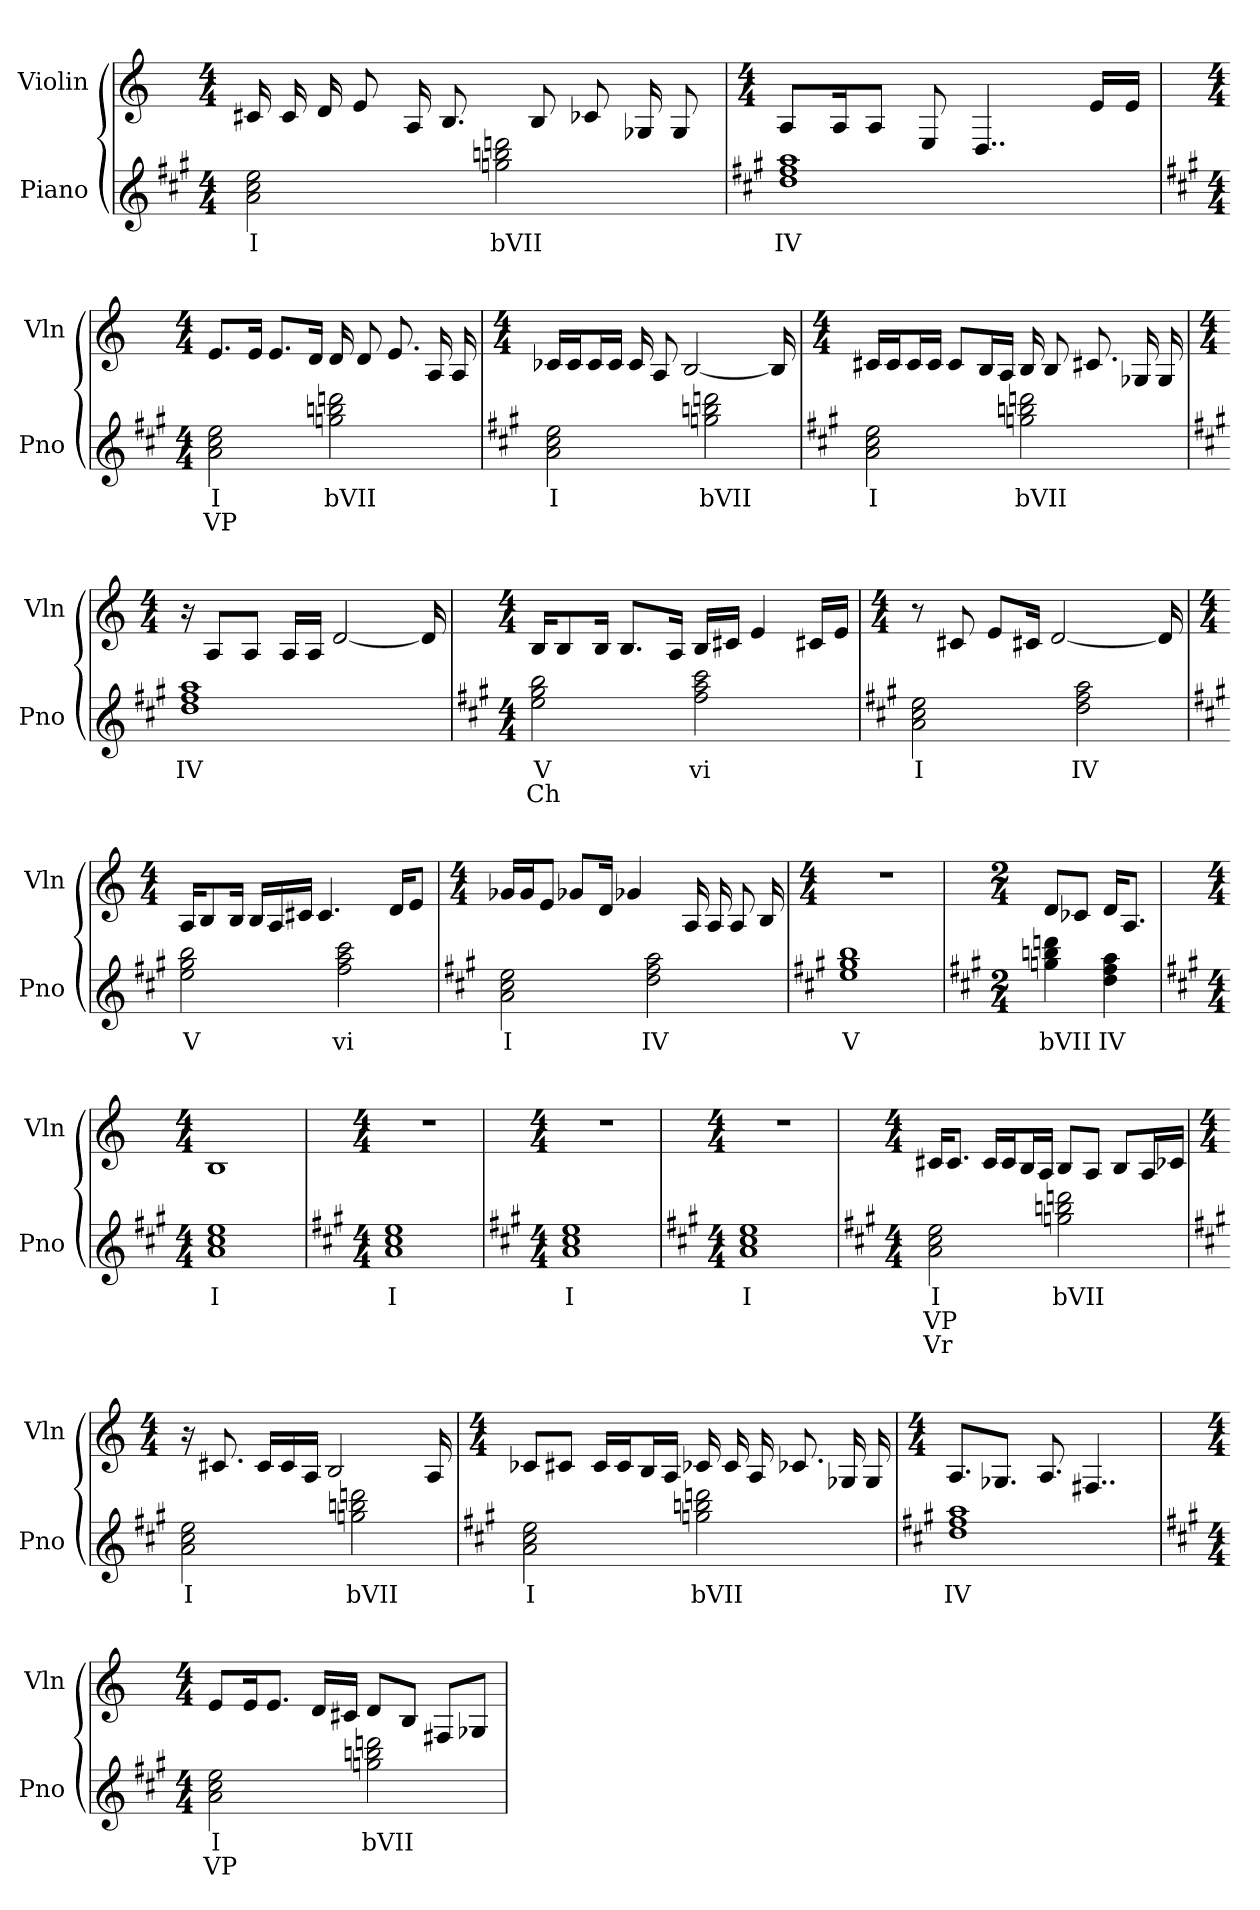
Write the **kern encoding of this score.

**kern	**text	**text	**text	**kern
*part2	*part2	*part2	*part2	*part1
*staff2	*staff2	*staff2	*staff2	*staff1
*I"Piano	*	*	*	*I"Violin
*I'Pno	*	*	*	*I'Vln
*k[f#c#g#]	*	*	*	*
*A:	*	*	*	*
*M4/4	*	*	*	*M4/4
=	=	=	=	=
2a 2cc# 2ee	I	.	.	16c#XLL
.	.	.	.	16c#J
.	.	.	.	16dL
.	.	.	.	8eJ
.	.	.	.	16AKL
.	.	.	.	8.BJ
2ggn 2bbn 2dddn	bVII	.	.	.
.	.	.	.	8BL
.	.	.	.	8c-XJ
.	.	.	.	16G-XKL
.	.	.	.	8G-J
=	=	=	=	=
*k[f#c#g#]	*	*	*	*
*A:	*	*	*	*
*	*	*	*	*M4/4
1dd 1ff# 1aa	IV	.	.	8AL
.	.	.	.	16AK
.	.	.	.	8AJ
.	.	.	.	8E
.	.	.	.	4..D
.	.	.	.	16eLL
.	.	.	.	16eJJ
=	=	=	=	=
*k[f#c#g#]	*	*	*	*
*A:	*	*	*	*
*M4/4	*	*	*	*M4/4
2a 2cc# 2ee	I	VP	.	8.eL
.	.	.	.	16eJk
.	.	.	.	8.eL
.	.	.	.	16dJk
2ggn 2bbn 2dddn	bVII	.	.	16dLL
.	.	.	.	8d
.	.	.	.	8.eJ
.	.	.	.	16ALL
.	.	.	.	16AJJ
=	=	=	=	=
*k[f#c#g#]	*	*	*	*
*A:	*	*	*	*
*	*	*	*	*M4/4
2a 2cc# 2ee	I	.	.	16c-XLL
.	.	.	.	16c-J
.	.	.	.	16c-L
.	.	.	.	16c-JJ
.	.	.	.	16c-LL
.	.	.	.	8AJ
.	.	.	.	[2B
2ggn 2bbn 2dddn	bVII	.	.	.
.	.	.	.	16B]
=	=	=	=	=
*k[f#c#g#]	*	*	*	*
*A:	*	*	*	*
*	*	*	*	*M4/4
2a 2cc# 2ee	I	.	.	16c#XLL
.	.	.	.	16c#J
.	.	.	.	16c#L
.	.	.	.	16c#JJ
.	.	.	.	8c#L
.	.	.	.	16BL
.	.	.	.	16AJJ
2ggn 2bbn 2dddn	bVII	.	.	16BLL
.	.	.	.	8B
.	.	.	.	8.c#XJ
.	.	.	.	16G-XLL
.	.	.	.	16G-JJ
=	=	=	=	=
*k[f#c#g#]	*	*	*	*
*A:	*	*	*	*
*	*	*	*	*M4/4
1dd 1ff# 1aa	IV	.	.	16r
.	.	.	.	8AL
.	.	.	.	8AJ
.	.	.	.	16ALL
.	.	.	.	16AJJ
.	.	.	.	[2d
.	.	.	.	16d]
=	=	=	=	=
*k[f#c#g#]	*	*	*	*
*A:	*	*	*	*
*M4/4	*	*	*	*M4/4
2ee 2gg# 2bb	V	Ch	.	16BKL
.	.	.	.	8B
.	.	.	.	16BJk
.	.	.	.	8.BL
.	.	.	.	16AJk
2ff# 2aa 2ccc#	vi	.	.	16BLL
.	.	.	.	16c#XJJ
.	.	.	.	4e
.	.	.	.	16c#XLL
.	.	.	.	16eJJ
=	=	=	=	=
*k[f#c#g#]	*	*	*	*
*A:	*	*	*	*
*	*	*	*	*M4/4
2a 2cc# 2ee	I	.	.	8r
.	.	.	.	8c#X
.	.	.	.	8eL
.	.	.	.	16c#XJk
.	.	.	.	[2d
2dd 2ff# 2aa	IV	.	.	.
.	.	.	.	16d]
=	=	=	=	=
*k[f#c#g#]	*	*	*	*
*A:	*	*	*	*
*	*	*	*	*M4/4
2ee 2gg# 2bb	V	.	.	16AKL
.	.	.	.	8B
.	.	.	.	16BJk
.	.	.	.	16BLL
.	.	.	.	16A
.	.	.	.	16c#XJJ
.	.	.	.	4.c#
2ff# 2aa 2ccc#	vi	.	.	.
.	.	.	.	16dKL
.	.	.	.	8eJ
=	=	=	=	=
*k[f#c#g#]	*	*	*	*
*A:	*	*	*	*
*	*	*	*	*M4/4
2a 2cc# 2ee	I	.	.	16g-XLL
.	.	.	.	16g-J
.	.	.	.	8eJ
.	.	.	.	8g-XL
.	.	.	.	16dJk
.	.	.	.	4g-X
2dd 2ff# 2aa	IV	.	.	.
.	.	.	.	16A
.	.	.	.	16ALL
.	.	.	.	8A
.	.	.	.	16BJk
=	=	=	=	=
*k[f#c#g#]	*	*	*	*
*A:	*	*	*	*
*	*	*	*	*M4/4
1ee 1gg# 1bb	V	.	.	1r
=	=	=	=	=
*k[f#c#g#]	*	*	*	*
*A:	*	*	*	*
*M2/4	*	*	*	*M2/4
4ggn 4bbn 4dddn	bVII	.	.	8dL
.	.	.	.	8c-XJ
4dd 4ff# 4aa	IV	.	.	16dKL
.	.	.	.	8.AJ
=	=	=	=	=
*k[f#c#g#]	*	*	*	*
*A:	*	*	*	*
*M4/4	*	*	*	*M4/4
1a 1cc# 1ee	I	.	.	1B
=	=	=	=	=
*k[f#c#g#]	*	*	*	*
*A:	*	*	*	*
*M4/4	*	*	*	*M4/4
1a 1cc# 1ee	I	.	.	1r
=	=	=	=	=
*k[f#c#g#]	*	*	*	*
*A:	*	*	*	*
*M4/4	*	*	*	*M4/4
1a 1cc# 1ee	I	.	.	1r
=	=	=	=	=
*k[f#c#g#]	*	*	*	*
*A:	*	*	*	*
*M4/4	*	*	*	*M4/4
1a 1cc# 1ee	I	.	.	1r
=	=	=	=	=
*k[f#c#g#]	*	*	*	*
*A:	*	*	*	*
*M4/4	*	*	*	*M4/4
2a 2cc# 2ee	I	VP	Vr	16c#XKL
.	.	.	.	8.c#J
.	.	.	.	16c#LL
.	.	.	.	16c#J
.	.	.	.	16BL
.	.	.	.	16AJJ
2ggn 2bbn 2dddn	bVII	.	.	8BL
.	.	.	.	8AJ
.	.	.	.	8BL
.	.	.	.	16AL
.	.	.	.	16c-XJJ
=	=	=	=	=
*k[f#c#g#]	*	*	*	*
*A:	*	*	*	*
*	*	*	*	*M4/4
2a 2cc# 2ee	I	.	.	16r
.	.	.	.	8.c#X
.	.	.	.	16c#LL
.	.	.	.	16c#
.	.	.	.	16AJJ
.	.	.	.	2B
2ggn 2bbn 2dddn	bVII	.	.	.
.	.	.	.	16A
=	=	=	=	=
*k[f#c#g#]	*	*	*	*
*A:	*	*	*	*
*	*	*	*	*M4/4
2a 2cc# 2ee	I	.	.	8c-XL
.	.	.	.	8c#XJ
.	.	.	.	16c#LL
.	.	.	.	16c#J
.	.	.	.	16BL
.	.	.	.	16AJJ
2ggn 2bbn 2dddn	bVII	.	.	16c-XLL
.	.	.	.	16c-J
.	.	.	.	16AL
.	.	.	.	8.c-XJ
.	.	.	.	16G-XLL
.	.	.	.	16G-JJ
=	=	=	=	=
*k[f#c#g#]	*	*	*	*
*A:	*	*	*	*
*	*	*	*	*M4/4
1dd 1ff# 1aa	IV	.	.	8.AL
.	.	.	.	8.G-XJ
.	.	.	.	8.A
.	.	.	.	4..F#X
=	=	=	=	=
*k[f#c#g#]	*	*	*	*
*A:	*	*	*	*
*M4/4	*	*	*	*M4/4
2a 2cc# 2ee	I	VP	.	8eL
.	.	.	.	16eK
.	.	.	.	8.eJ
.	.	.	.	16dLL
.	.	.	.	16c#XJJ
2ggn 2bbn 2dddn	bVII	.	.	8dL
.	.	.	.	8BJ
.	.	.	.	8F#XL
.	.	.	.	8G-XJ
=	=	=	=	=
*-	*-	*-	*-	*-
